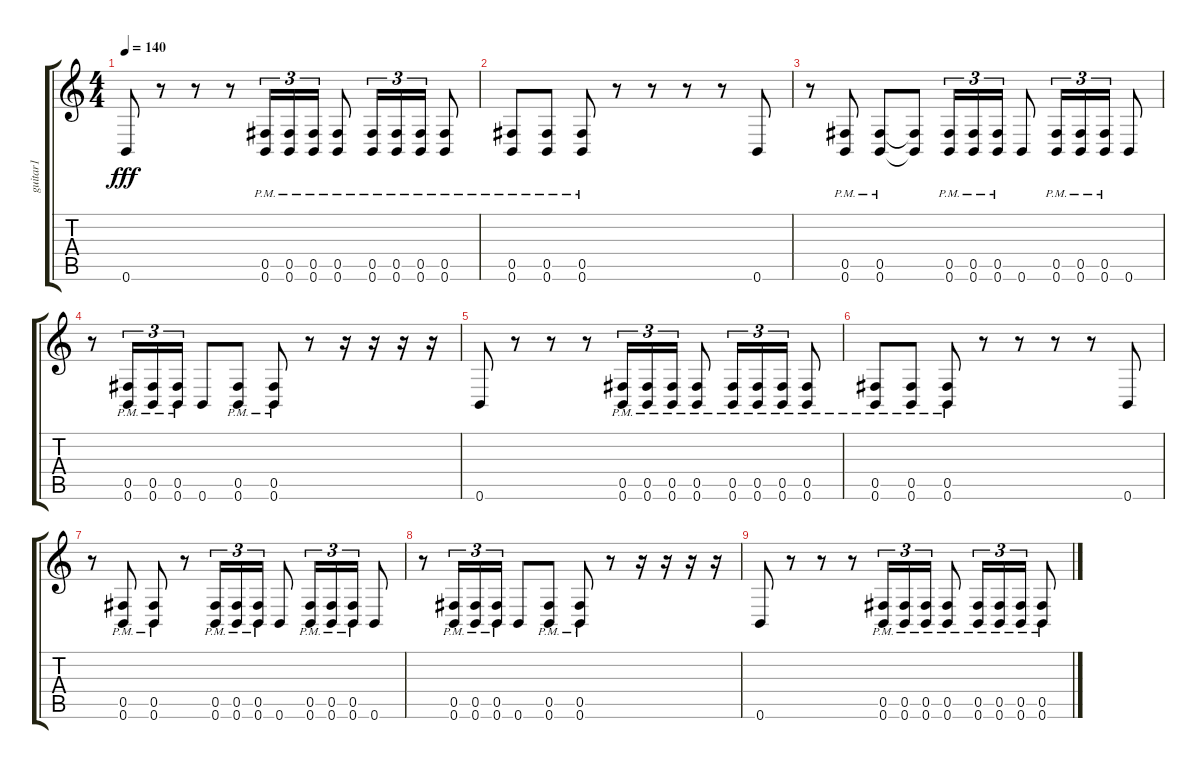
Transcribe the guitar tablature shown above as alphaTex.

\track ("guitar1" "guitar1") {instrument distortionguitar}
\staff {score tabs}
\tuning (Db4 Ab3 E3 B2 Gb2 B1) {hide}
\ts (4 4)
\tempo 140
\clef g2
\ks c
0.6.8{dy fff} r.8 r.8 r.8 (0.5{pm} 0.6{pm}).16{tu (3 2)} (0.5{pm} 0.6{pm}).16{tu (3 2)} (0.5{pm} 0.6{pm}).16{tu (3 2)} (0.5{pm} 0.6{pm}).8 (0.5{pm} 0.6{pm}).16{tu (3 2)} (0.5{pm} 0.6{pm}).16{tu (3 2)} (0.5{pm} 0.6{pm}).16{tu (3 2)} (0.5{pm} 0.6{pm}).8 |
(0.5{pm} 0.6{pm}).8 (0.5{pm} 0.6{pm}).8 (0.5{pm} 0.6{pm}).8 r.8 r.8 r.8 r.8 0.6.8 |
r.8 (0.5{pm} 0.6{pm}).8 (0.5{pm} 0.6{pm}).8 (0.5{t} 0.6{t}).8 (0.5{pm} 0.6{pm}).16{tu (3 2)} (0.5{pm} 0.6{pm}).16{tu (3 2)} (0.5{pm} 0.6{pm}).16{tu (3 2)} 0.6.8 (0.5{pm} 0.6{pm}).16{tu (3 2)} (0.5{pm} 0.6{pm}).16{tu (3 2)} (0.5{pm} 0.6{pm}).16{tu (3 2)} 0.6.8 |
r.8 (0.5{pm} 0.6{pm}).16{tu (3 2)} (0.5{pm} 0.6{pm}).16{tu (3 2)} (0.5{pm} 0.6{pm}).16{tu (3 2)} 0.6.8 (0.5{pm} 0.6{pm}).8 (0.5{pm} 0.6{pm}).8 r.8 r.16 r.16 r.16 r.16 |
0.6.8 r.8 r.8 r.8 (0.5{pm} 0.6{pm}).16{tu (3 2)} (0.5{pm} 0.6{pm}).16{tu (3 2)} (0.5{pm} 0.6{pm}).16{tu (3 2)} (0.5{pm} 0.6{pm}).8 (0.5{pm} 0.6{pm}).16{tu (3 2)} (0.5{pm} 0.6{pm}).16{tu (3 2)} (0.5{pm} 0.6{pm}).16{tu (3 2)} (0.5{pm} 0.6{pm}).8 |
(0.5{pm} 0.6{pm}).8 (0.5{pm} 0.6{pm}).8 (0.5{pm} 0.6{pm}).8 r.8 r.8 r.8 r.8 0.6.8 |
r.8 (0.5{pm} 0.6{pm}).8 (0.5{pm} 0.6{pm}).8 r.8 (0.5{pm} 0.6{pm}).16{tu (3 2)} (0.5{pm} 0.6{pm}).16{tu (3 2)} (0.5{pm} 0.6{pm}).16{tu (3 2)} 0.6.8 (0.5{pm} 0.6{pm}).16{tu (3 2)} (0.5{pm} 0.6{pm}).16{tu (3 2)} (0.5{pm} 0.6{pm}).16{tu (3 2)} 0.6.8 |
r.8 (0.5{pm} 0.6{pm}).16{tu (3 2)} (0.5{pm} 0.6{pm}).16{tu (3 2)} (0.5{pm} 0.6{pm}).16{tu (3 2)} 0.6.8 (0.5{pm} 0.6{pm}).8 (0.5{pm} 0.6{pm}).8 r.8 r.16 r.16 r.16 r.16 |
0.6.8 r.8 r.8 r.8 (0.5{pm} 0.6{pm}).16{tu (3 2)} (0.5{pm} 0.6{pm}).16{tu (3 2)} (0.5{pm} 0.6{pm}).16{tu (3 2)} (0.5{pm} 0.6{pm}).8 (0.5{pm} 0.6{pm}).16{tu (3 2)} (0.5{pm} 0.6{pm}).16{tu (3 2)} (0.5{pm} 0.6{pm}).16{tu (3 2)} (0.5{pm} 0.6{pm}).8
